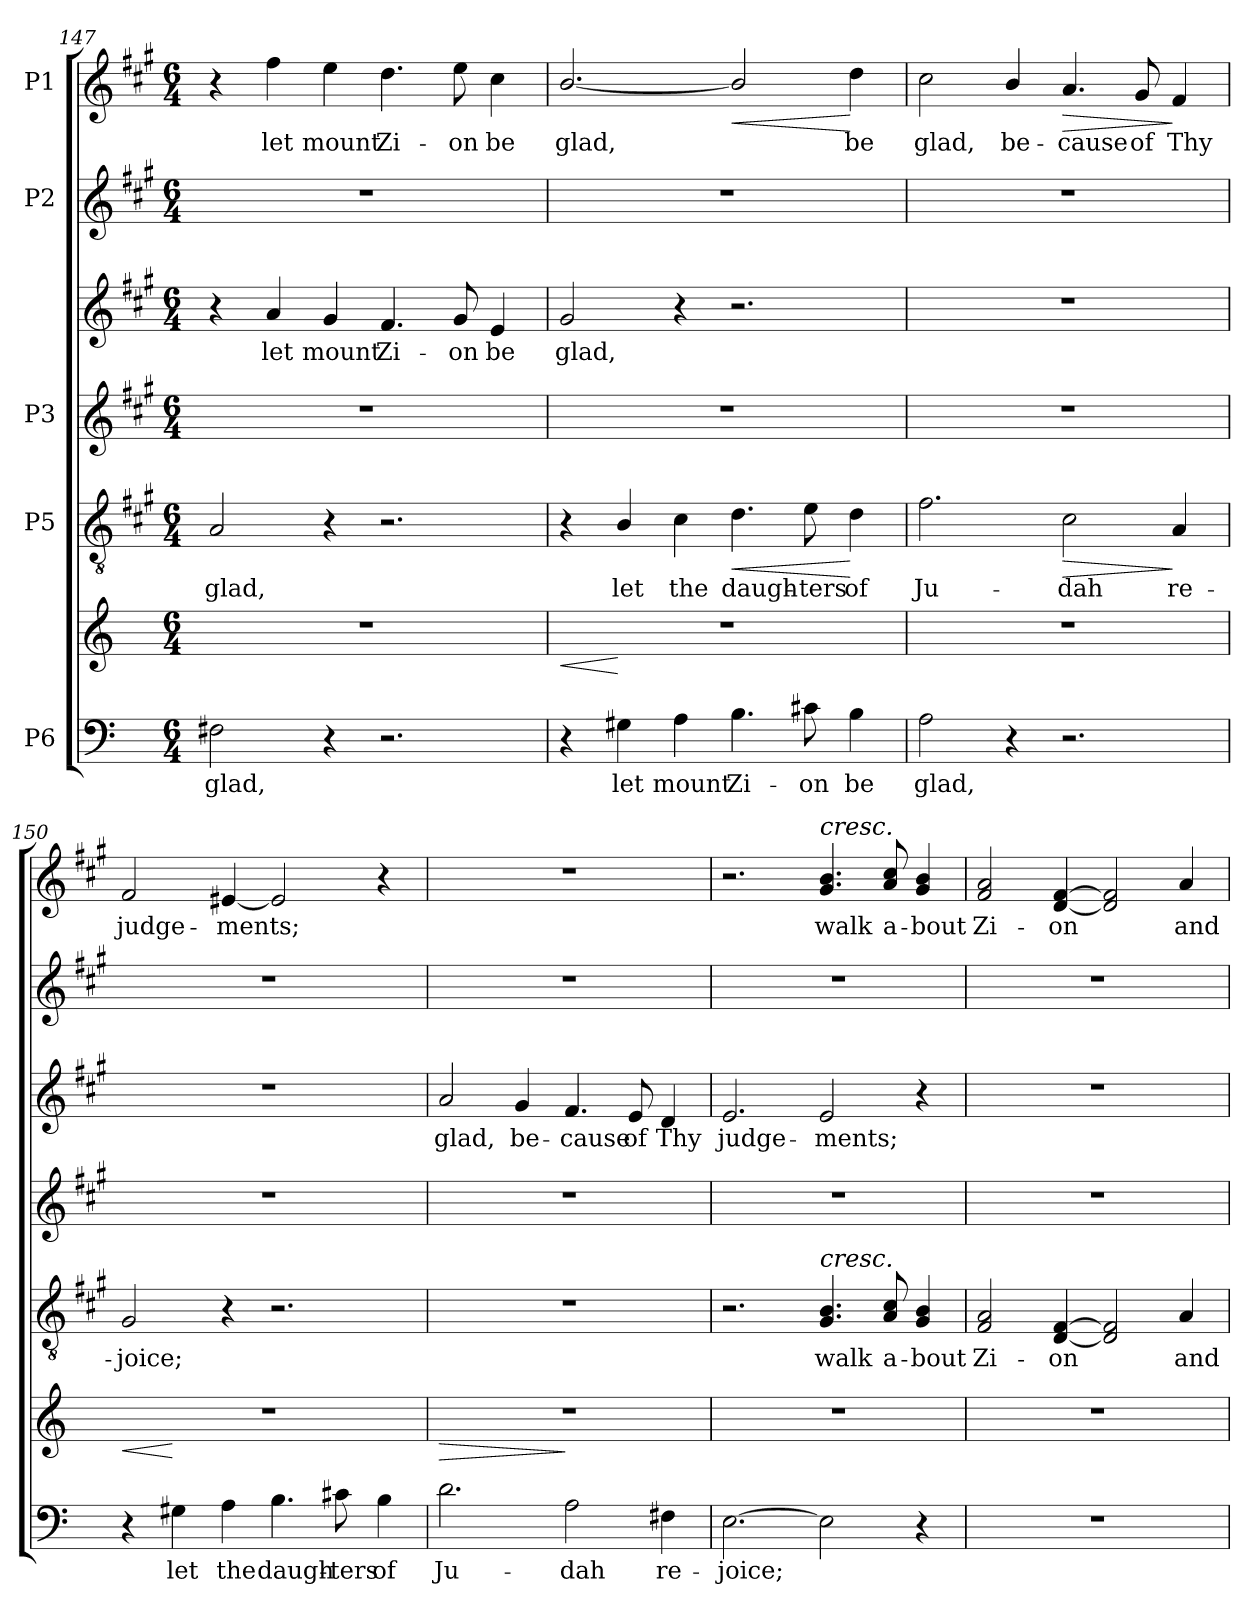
**kern	**text	**kern	**dynam	**kern	**text	**dynam	**kern	**kern	**text	**kern	**kern	**text	**dynam
*part5	*part5	*part5	*part5	*part4	*part4	*part4	*part3	*part3	*part3	*part2	*part1	*part1	*part1
*staff7	*staff7	*staff6	*staff6/7	*staff5	*staff5	*staff5	*staff4	*staff3	*staff3	*staff2	*staff1	*staff1	*staff1
*I"P6	*	*	*	*I"P5	*	*	*I"P3	*	*	*I"P2	*I"P1	*	*
*clefF4	*	*clefG2	*	*clefGv2	*	*	*clefG2	*clefG2	*	*clefG2	*clefG2	*	*
*	*	*	*	*ITrd7c12	*	*	*	*	*	*	*	*	*
*k[]	*	*k[]	*	*k[f#c#g#]	*	*	*k[f#c#g#]	*k[f#c#g#]	*	*k[f#c#g#]	*k[f#c#g#]	*	*
*C:	*	*C:	*	*A:	*	*	*A:	*A:	*	*A:	*A:	*	*
*M6/4	*	*M6/4	*	*M6/4	*	*	*M6/4	*M6/4	*	*M6/4	*M6/4	*	*
=147	=147	=147	=147	=147	=147	=147	=147	=147	=147	=147	=147	=147	=147
!	!LO:LY:b:color=#000000	!LO:N:vis=1	!	!	!	!	!	!	!	!	!	!	!
!	!	!	!	!	!LO:LY:b:color=#000000	!	!LO:N:vis=1	!	!	!LO:N:vis=1	!	!	!
2F#i\	glad,	1.r	.	2AAi/	glad,	.	1.r	4r	.	1.r	4r	.	.
!	!	!	!	!	!	!	!	!	!LO:LY:b:color=#000000	!	!	!	!
!	!	!	!	!	!	!	!	!	!	!	!	!LO:LY:b:color=#000000	!
.	.	.	.	.	.	.	.	4ai/	let	.	4ff#i\	let	.
!	!	!	!	!	!	!	!	!	!LO:LY:b:color=#000000	!	!	!	!
!	!	!	!	!	!	!	!	!	!	!	!	!LO:LY:b:color=#000000	!
4r	.	.	.	4r	.	.	.	4g#i/	mount	.	4eei\	mount	.
!	!	!	!	!	!	!	!	!	!LO:LY:b:color=#000000	!	!	!	!
!	!	!	!	!	!	!	!	!	!	!	!	!LO:LY:b:color=#000000	!
2.r	.	.	.	2.r	.	.	.	4.f#i/	Zi-	.	4.ddi\	Zi-	.
!	!	!	!	!	!	!	!	!	!LO:LY:b:color=#000000	!	!	!	!
!	!	!	!	!	!	!	!	!	!	!	!	!LO:LY:b:color=#000000	!
.	.	.	.	.	.	.	.	8g#i/	-on	.	8eei\	-on	.
!	!	!	!	!	!	!	!	!	!LO:LY:b:color=#000000	!	!	!	!
!	!	!	!	!	!	!	!	!	!	!	!	!LO:LY:b:color=#000000	!
.	.	.	.	.	.	.	.	4ei/	be	.	4cc#i\	be	.
!!LO:PB:g=z
=148	=148	=148	=148	=148	=148	=148	=148	=148	=148	=148	=148	=148	=148
!	!	!LO:N:vis=1	!LO:HP:b	!	!	!	!LO:N:vis=1	!	!	!	!	!	!
!	!	!	!	!	!	!	!	!	!LO:LY:b:color=#000000	!LO:N:vis=1	!	!	!
!	!	!	!	!	!	!	!	!	!	!	!	!LO:LY:b:color=#000000	!
4r	.	1.r	<	4r	.	.	1.r	2g#i/	glad,	1.r	[2.bi/	glad,	.
!	!LO:LY:b:color=#000000	!	!	!	!	!	!	!	!	!	!	!	!
!	!	!	!	!	!LO:LY:b:color=#000000	!	!	!	!	!	!	!	!
4G#i\	let	.	[	4BBi/	let	.	.	.	.	.	.	.	.
!	!LO:LY:b:color=#000000	!	!	!	!	!	!	!	!	!	!	!	!
!	!	!	!	!	!LO:LY:b:color=#000000	!	!	!	!	!	!	!	!
4Ai\	mount	.	.	4C#i\	the	.	.	4r	.	.	.	.	.
!	!LO:LY:b:color=#000000	!	!	!	!	!	!	!	!	!	!	!	!
!	!	!	!	!	!LO:LY:b:color=#000000	!LO:HP:b	!	!	!	!	!	!	!LO:HP:b
4.Bi\	Zi-	.	.	4.Di\	daugh-	<	.	2.r	.	.	2bi/]	.	<
!	!LO:LY:b:color=#000000	!	!	!	!	!	!	!	!	!	!	!	!
!	!	!	!	!	!LO:LY:b:color=#000000	!	!	!	!	!	!	!	!
8c#i\	-on	.	.	8Ei\	-ters	.	.	.	.	.	.	.	.
!	!LO:LY:b:color=#000000	!	!	!	!	!	!	!	!	!	!	!	!
!	!	!	!	!	!LO:LY:b:color=#000000	!	!	!	!	!	!	!	!
!	!	!	!	!	!	!	!	!	!	!	!	!LO:LY:b:color=#000000	!
4Bi\	be	.	.	4Di\	of	[	.	.	.	.	4ddi\	be	[
=149	=149	=149	=149	=149	=149	=149	=149	=149	=149	=149	=149	=149	=149
!	!LO:LY:b:color=#000000	!LO:N:vis=1	!	!	!	!	!	!	!	!	!	!	!
!	!	!	!	!	!LO:LY:b:color=#000000	!	!LO:N:vis=1	!LO:N:vis=1	!	!LO:N:vis=1	!	!	!
!	!	!	!	!	!	!	!	!	!	!	!	!LO:LY:b:color=#000000	!
2Ai\	glad,	1.r	.	2.F#i\	Ju-	.	1.r	1.r	.	1.r	2cc#i\	glad,	.
!	!	!	!	!	!	!	!	!	!	!	!	!LO:LY:b:color=#000000	!
4r	.	.	.	.	.	.	.	.	.	.	4bi/	be-	.
!	!	!	!	!	!LO:LY:b:color=#000000	!LO:HP:b	!	!	!	!	!	!	!
!	!	!	!	!	!	!	!	!	!	!	!	!LO:LY:b:color=#000000	!LO:HP:b
2.r	.	.	.	2C#i\	-dah	>	.	.	.	.	4.ai/	-cause	>
!	!	!	!	!	!	!	!	!	!	!	!	!LO:LY:b:color=#000000	!
.	.	.	.	.	.	.	.	.	.	.	8g#i/	of	.
!	!	!	!	!	!LO:LY:b:color=#000000	!	!	!	!	!	!	!	!
!	!	!	!	!	!	!	!	!	!	!	!	!LO:LY:b:color=#000000	!
.	.	.	.	4AAi/	re-	]	.	.	.	.	4f#i/	Thy	]
=150	=150	=150	=150	=150	=150	=150	=150	=150	=150	=150	=150	=150	=150
!	!	!LO:N:vis=1	!LO:HP:b	!	!	!	!	!	!	!	!	!	!
!	!	!	!	!	!LO:LY:b:color=#000000	!	!LO:N:vis=1	!LO:N:vis=1	!	!LO:N:vis=1	!	!	!
!	!	!	!	!	!	!	!	!	!	!	!	!LO:LY:b:color=#000000	!
4r	.	1.r	<	2GG#i/	-joice;	.	1.r	1.r	.	1.r	2f#i/	judge-	.
!	!LO:LY:b:color=#000000	!	!	!	!	!	!	!	!	!	!	!	!
4G#i\	let	.	[	.	.	.	.	.	.	.	.	.	.
!	!LO:LY:b:color=#000000	!	!	!	!	!	!	!	!	!	!	!	!
!	!	!	!	!	!	!	!	!	!	!	!	!LO:LY:b:color=#000000	!
4Ai\	the	.	.	4r	.	.	.	.	.	.	[4e#Xi/	-ments;	.
!	!LO:LY:b:color=#000000	!	!	!	!	!	!	!	!	!	!	!	!
4.Bi\	daugh-	.	.	2.r	.	.	.	.	.	.	2e#i/]	.	.
!	!LO:LY:b:color=#000000	!	!	!	!	!	!	!	!	!	!	!	!
8c#i\	-ters	.	.	.	.	.	.	.	.	.	.	.	.
!	!LO:LY:b:color=#000000	!	!	!	!	!	!	!	!	!	!	!	!
4Bi\	of	.	.	.	.	.	.	.	.	.	4r	.	.
=151	=151	=151	=151	=151	=151	=151	=151	=151	=151	=151	=151	=151	=151
!	!LO:LY:b:color=#000000	!LO:N:vis=1	!LO:HP:b	!LO:N:vis=1	!	!	!LO:N:vis=1	!	!	!	!	!	!
!	!	!	!	!	!	!	!	!	!LO:LY:b:color=#000000	!LO:N:vis=1	!LO:N:vis=1	!	!
2.di\	Ju-	1.r	>	1.r	.	.	1.r	2ai/	glad,	1.r	1.r	.	.
!	!	!	!	!	!	!	!	!	!LO:LY:b:color=#000000	!	!	!	!
.	.	.	.	.	.	.	.	4g#i/	be-	.	.	.	.
!	!LO:LY:b:color=#000000	!	!	!	!	!	!	!	!	!	!	!	!
!	!	!	!	!	!	!	!	!	!LO:LY:b:color=#000000	!	!	!	!
2Ai\	-dah	.	]	.	.	.	.	4.f#i/	-cause	.	.	.	.
!	!	!	!	!	!	!	!	!	!LO:LY:b:color=#000000	!	!	!	!
.	.	.	.	.	.	.	.	8ei/	of	.	.	.	.
!	!LO:LY:b:color=#000000	!	!	!	!	!	!	!	!	!	!	!	!
!	!	!	!	!	!	!	!	!	!LO:LY:b:color=#000000	!	!	!	!
4F#i\	re-	.	.	.	.	.	.	4di/	Thy	.	.	.	.
=152	=152	=152	=152	=152	=152	=152	=152	=152	=152	=152	=152	=152	=152
!	!LO:LY:b:color=#000000	!LO:N:vis=1	!	!	!	!	!LO:N:vis=1	!	!	!	!	!	!
!	!	!	!	!	!	!	!	!	!LO:LY:b:color=#000000	!LO:N:vis=1	!	!	!
[2.Ei\	-joice;	1.r	.	2.r	.	.	1.r	2.ei/	judge-	1.r	2.r	.	.
!	!	!	!	!	!LO:LY:b:color=#000000	!	!	!	!	!	!	!	!
!	!	!	!	!	!	!	!	!	!LO:LY:b:color=#000000	!	!	!	!
!	!	!	!	!	!	!	!	!	!	!	!LO:TX:a:i:t=cresc.	!	!
!	!	!	!	!LO:TX:a:i:t=cresc.	!	!	!	!	!	!	!	!	!
!	!	!	!	!	!	!	!	!	!	!	!	!LO:LY:b:color=#000000	!
2Ei\]	.	.	.	4.GG#i/ 4.BBi	walk	.	.	2ei/	-ments;	.	4.g#i/ 4.bi	walk	.
!	!	!	!	!	!LO:LY:b:color=#000000	!	!	!	!	!	!	!	!
!	!	!	!	!	!	!	!	!	!	!	!	!LO:LY:b:color=#000000	!
.	.	.	.	8AAi/ 8C#i	a-	.	.	.	.	.	8ai/ 8cc#i	a-	.
!	!	!	!	!	!LO:LY:b:color=#000000	!	!	!	!	!	!	!	!
!	!	!	!	!	!	!	!	!	!	!	!	!LO:LY:b:color=#000000	!
4r	.	.	.	4GG#i/ 4BBi	-bout	.	.	4r	.	.	4g#i/ 4bi	-bout	.
!!LO:LB:g=z
=153	=153	=153	=153	=153	=153	=153	=153	=153	=153	=153	=153	=153	=153
!LO:N:vis=1	!	!LO:N:vis=1	!	!	!	!	!	!	!	!	!	!	!
!	!	!	!	!	!LO:LY:b:color=#000000	!	!LO:N:vis=1	!LO:N:vis=1	!	!LO:N:vis=1	!	!	!
!	!	!	!	!	!	!	!	!	!	!	!	!LO:LY:b:color=#000000	!
1.r	.	1.r	.	2FF#i/ 2AAi	Zi-	.	1.r	1.r	.	1.r	2f#i/ 2ai	Zi-	.
!	!	!	!	!	!LO:LY:b:color=#000000	!	!	!	!	!	!	!	!
!	!	!	!	!	!	!	!	!	!	!	!	!LO:LY:b:color=#000000	!
.	.	.	.	[4DDi/ [4FF#i	-on	.	.	.	.	.	[4di/ [4f#i	-on	.
.	.	.	.	2DDi/] 2FF#i]	.	.	.	.	.	.	2di/] 2f#i]	.	.
!	!	!	!	!	!LO:LY:b:color=#000000	!	!	!	!	!	!	!	!
!	!	!	!	!	!	!	!	!	!	!	!	!LO:LY:b:color=#000000	!
.	.	.	.	4AAi/	and	.	.	.	.	.	4ai/	and	.
=	=	=	=	=	=	=	=	=	=	=	=	=	=
*-	*-	*-	*-	*-	*-	*-	*-	*-	*-	*-	*-	*-	*-
